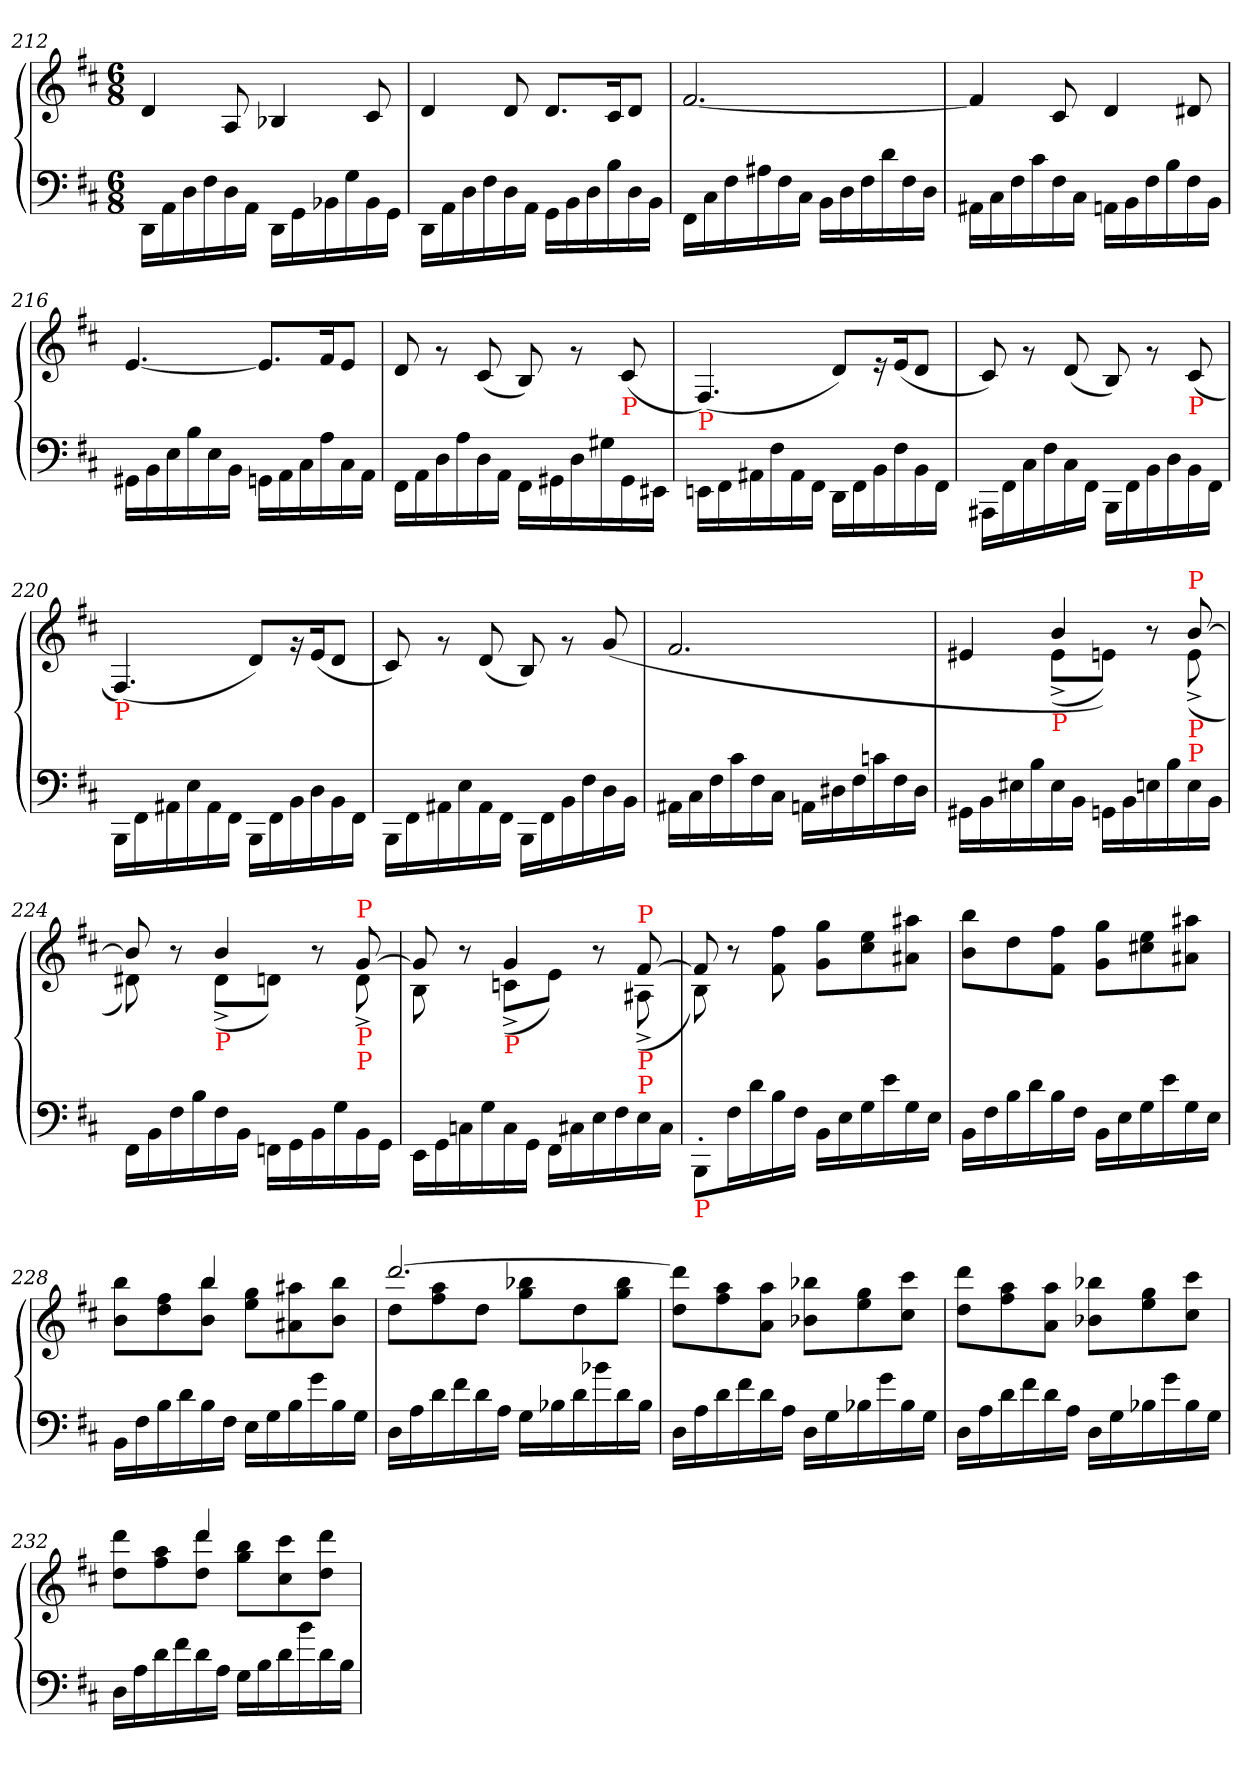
**kern	**kern
*part1	*part1
*staff2	*staff1
*clefF4	*clefG2
*k[f#c#]	*k[f#c#]
*M6/8	*M6/8
=212	=212
16DD\LL	4d
16AA	.
16D	.
16F#	.
16D	8A/
16AAJJ	.
16DD\LL	4B-X/
16GG	.
16BB-X	.
16G	.
16BB-	8c#
16GGJJ	.
=213	=213
16DD\LL	4d
16AA	.
16D	.
16F#	.
16D	8d
16AAJJ	.
16GG\LL	8.dL
16BB	.
16D	.
16B	16c#k
16D	8dJ
16BBJJ	.
=214	=214
16FF#\LL	[2.f#
16C#	.
16F#	.
16A#X	.
16F#	.
16C#JJ	.
16BB\LL	.
16D	.
16F#	.
16d	.
16F#	.
16DJJ	.
=215	=215
16AA#X\LL	4f#]
16C#	.
16F#	.
16c#	.
16F#	8c#
16C#JJ	.
16AAn\LL	4d
16BB	.
16F#	.
16B	.
16F#	8d#X
16BBJJ	.
=216	=216
16GG#X\LL	[4.e
16BB	.
16E	.
16B	.
16E	.
16BBJJ	.
16GGn\LL	8.eL]
16AA	.
16C#	.
16A	16f#k
16C#	8eJ
16AAJJ	.
=217	=217
16FF#\LL	8d
16AA	.
16D	8rg
16A	.
16D	(<8c#
16AAJJ	.
16FF#\LL	8B)
16GG#X	.
16D	8rg
16G#X	.
!	!LO:TX:b:color=red:t=P
16GG#	(<8c#
16EE#XJJ	.
=218	=218
!	!LO:TX:b:color=red:t=P
16EEn\LL	(<4.F#/)
16FF#\	.
16AA#X\	.
16F#\	.
16AA#\	.
16FF#\JJ	.
16DD\LL	8dL)
16FF#	.
16BB	16r
16F#	(<16ek
16BB	8dJ
16FF#JJ	.
=219	=219
16AAA#X\LL	8c#)
16FF#	.
16C#	8rg
16F#	.
16C#	(<8d
16FF#JJ	.
16BBB\LL	8B)
16FF#	.
16BB	8rg
16D	.
!	!LO:TX:b:color=red:t=P
16BB	(<8c#
16FF#JJ	.
=220	=220
!	!LO:TX:b:color=red:t=P
16BBB\LL	(<4.F#/)
16FF#\	.
16AA#X\	.
16E\	.
16AA#\	.
16FF#\JJ	.
16BBB\LL	8dL)
16FF#	.
16BB	16rg
16D	(<16ek
16BB	8dJ
16FF#JJ	.
=221	=221
16BBB\LL	8c#)
16FF#	.
16AA#X	8rg
16E	.
16AA#	(<8d
16FF#JJ	.
16BBB\LL	8B)
16FF#	.
16BB	8rg
16F#	.
16D	(>8g
16BBJJ	.
=222	=222
16AA#X\LL	2.f#
16C#	.
16F#	.
16c#	.
16F#	.
16C#JJ	.
16AAn\LL	.
16D#X	.
16F#	.
16cn	.
16F#	.
16D#JJ	.
=223	=223
*	*^
16GG#X\LL	4e#X	4ryy
16BB	.	.
16E#X	.	.
16B	.	.
!	!LO:TX:b:color=red:t=P	!
16E#	4b	(>8e#^<L
16BBJJ	.	.
16GGn\LL	.	8enJ))
16BB	.	.
16En	8r	8ryy
16B	.	.
!	!LO:TX:a:color=red:t=P	!
!	!LO:TX:b:color=red:t=P	!
!	!LO:TX:b:color=red:t=P	!
16E	[8b	(>8e^<
16BBJJ	.	.
=224	=224	=224
16FF#\LL	8b]	8d#X)
16BB	.	.
16F#	8r	8ryy
16B	.	.
!	!LO:TX:b:color=red:t=P	!
16F#	4b	(>8d#^<L
16BBJJ	.	.
16FFn\LL	.	8dnJ)
16GG	.	.
16BB	8r	8ryy
16G	.	.
!	!LO:TX:a:color=red:t=P	!
!	!LO:TX:b:color=red:t=P	!
!	!LO:TX:b:color=red:t=P	!
16BB	[8g	8d^<
16GGJJ	.	.
=225	=225	=225
16EE\LL	8g]	8B
16GG	.	.
16Cn	8r	8ryy
16G	.	.
!	!LO:TX:b:color=red:t=P	!
16C	4g	(>8cn^<L
16GGJJ	.	.
16FF#\LL	.	8eJ)
16C#X	.	.
16E	8r	8ryy
16F#	.	.
!	!LO:TX:a:color=red:t=P	!
!	!LO:TX:b:color=red:t=P	!
!	!LO:TX:b:color=red:t=P	!
16E	[8f#	(>8A#X^<
16C#JJ	.	.
=226	=226	=226
!LO:TX:b:color=red:t=P	!	!
8BBB'\L	8f#]	8B)
16F#L	8r	4ryy
16d	.	.
16B	8ff# 8f#	.
16F#JJ	.	.
16BB\LL	8gg 8gL	4.ryy
16E	.	.
16G	8ee 8cc#	.
16e	.	.
16G	8aa#X 8a#XJ	.
16EJJ	.	.
*	*v	*v
=227	=227
16BB\LL	8bb 8bL
16F#	.
16B	8dd
16d	.
16B	8ff# 8f#J
16F#JJ	.
16BB\LL	8gg 8gL
16E	.
16G	8ee 8cc#X
16e	.
16G	8aa#X 8a#XJ
16EJJ	.
=228	=228
*	*^
16BB\LL	4ryy	8bb 8bL
16F#	.	.
16B	.	8ff# 8dd
16d	.	.
16B	4bb	8bb 8bJ
16F#JJ	.	.
16E\LL	.	8gg 8eeL
16G	.	.
16B	4ryy	8aa#X 8a#X
16g	.	.
16B	.	8bb 8bJ
16GJJ	.	.
=229	=229	=229
16D\LL	[2.ddd	8ddL
16A	.	.
16d	.	8aa 8ff#
16f#	.	.
16d	.	8ddJ
16AJJ	.	.
16G\LL	.	8bb-X 8ggL
16B-X	.	.
16d	.	8dd
16b-X	.	.
16d	.	8bb- 8ggJ
16B-JJ	.	.
*	*v	*v
=230	=230
16D\LL	8ddd] 8ddL
16A	.
16d	8aa 8ff#
16f#	.
16d	8aa 8aJ
16AJJ	.
16D\LL	8bb-X 8b-XL
16G	.
16B-X	8gg 8ee
16g	.
16B-	8ccc# 8cc#J
16GJJ	.
=231	=231
16D\LL	8ddd 8ddL
16A	.
16d	8aa 8ff#
16f#	.
16d	8aa 8aJ
16AJJ	.
16D\LL	8bb-X 8b-XL
16G	.
16B-X	8gg 8ee
16g	.
16B-	8ccc# 8cc#J
16GJJ	.
=232	=232
*	*^
16D\LL	4ryy	8ddd 8ddL
16A	.	.
16d	.	8aa 8ff#
16f#	.	.
16d	4ddd	8ddd 8ddJ
16AJJ	.	.
16G\LL	.	8bb 8ggL
16B	.	.
16d	4ryy	8ccc# 8cc#
16b	.	.
16d	.	8ddd 8ddJ
16BJJ	.	.
*	*v	*v
=	=
*-	*-
